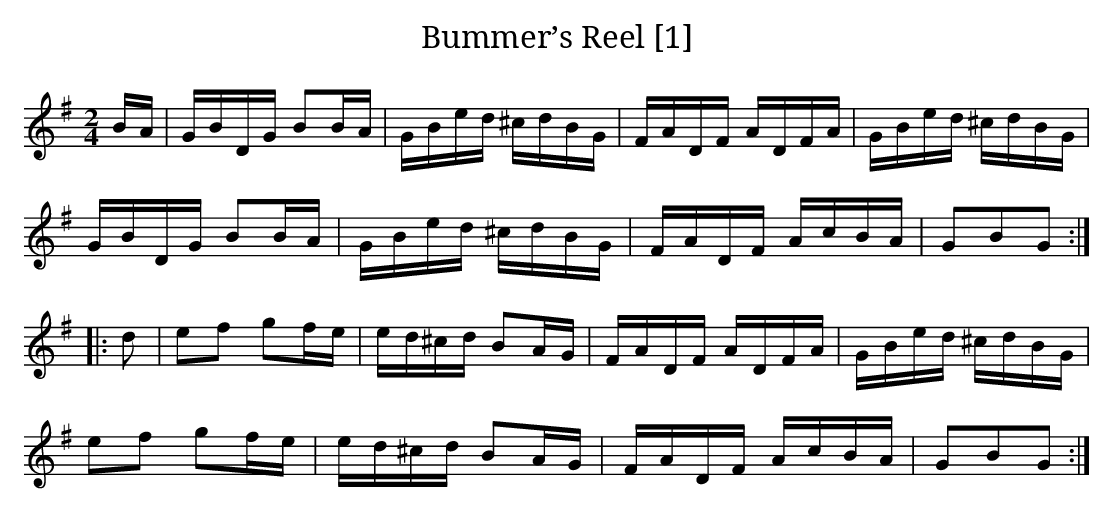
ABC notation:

X:1
T:Bummer’s Reel [1]
M:2/4
L:1/8
K:G
B/A/|G/B/D/G/ BB/A/|G/B/e/d/ ^c/d/B/G/|F/A/D/F/ A/D/F/A/|G/B/e/d/ ^c/d/B/G/|
G/B/D/G/ BB/A/|G/B/e/d/ ^c/d/B/G/|F/A/D/F/ A/c/B/A/|GBG:|
|:d|ef gf/e/|e/d/^c/d/ BA/G/|F/A/D/F/ A/D/F/A/|G/B/e/d/ ^c/d/B/G/|
ef gf/e/|e/d/^c/d/ BA/G/|F/A/D/F/ A/c/B/A/|GBG:|]
